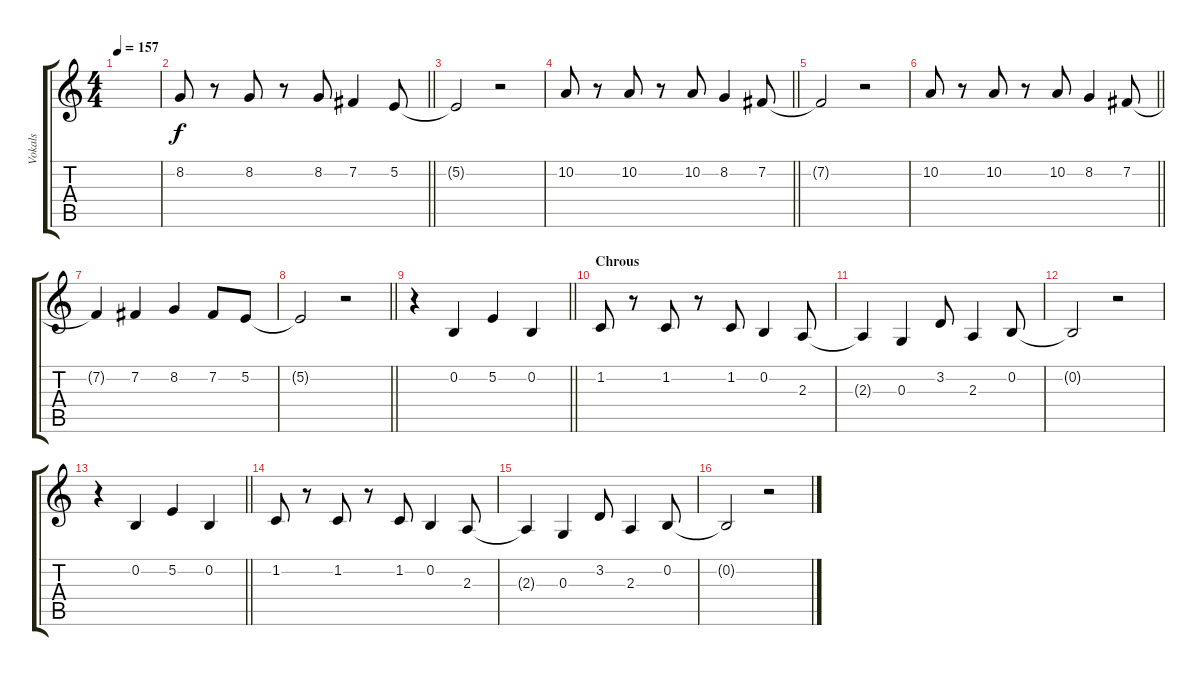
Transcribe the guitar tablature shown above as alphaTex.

\track ("Vokals" "Vokals") {instrument electricgrandpiano}
\staff {score tabs}
\tuning (E4 B3 G3 D3 A2 E2) {hide}
\ts (4 4)
\tempo 157
\clef g2
\ks c
|
\barLineRight lightlight
8.2.8 r.8 8.2.8 r.8 8.2.8 7.2.4 5.2.8 |
5.2{t}.2 r.2 |
\barLineRight lightlight
10.2.8 r.8 10.2.8 r.8 10.2.8 8.2.4 7.2.8 |
7.2{t}.2 r.2 |
\barLineRight lightlight
10.2.8 r.8 10.2.8 r.8 10.2.8 8.2.4 7.2.8 |
7.2{t}.4 7.2.4 8.2.4 7.2.8 5.2.8 |
\barLineRight lightlight
5.2{t}.2 r.2 |
\barLineRight lightlight
r.4 0.2.4 5.2.4 0.2.4 |
\section ("" "Chrous")
1.2.8 r.8 1.2.8 r.8 1.2.8 0.2.4 2.3.8 |
2.3{t}.4 0.3.4 3.2.8 2.3.4 0.2.8 |
0.2{t}.2 r.2 |
\barLineRight lightlight
r.4 0.2.4 5.2.4 0.2.4 |
1.2.8 r.8 1.2.8 r.8 1.2.8 0.2.4 2.3.8 |
2.3{t}.4 0.3.4 3.2.8 2.3.4 0.2.8 |
0.2{t}.2 r.2
